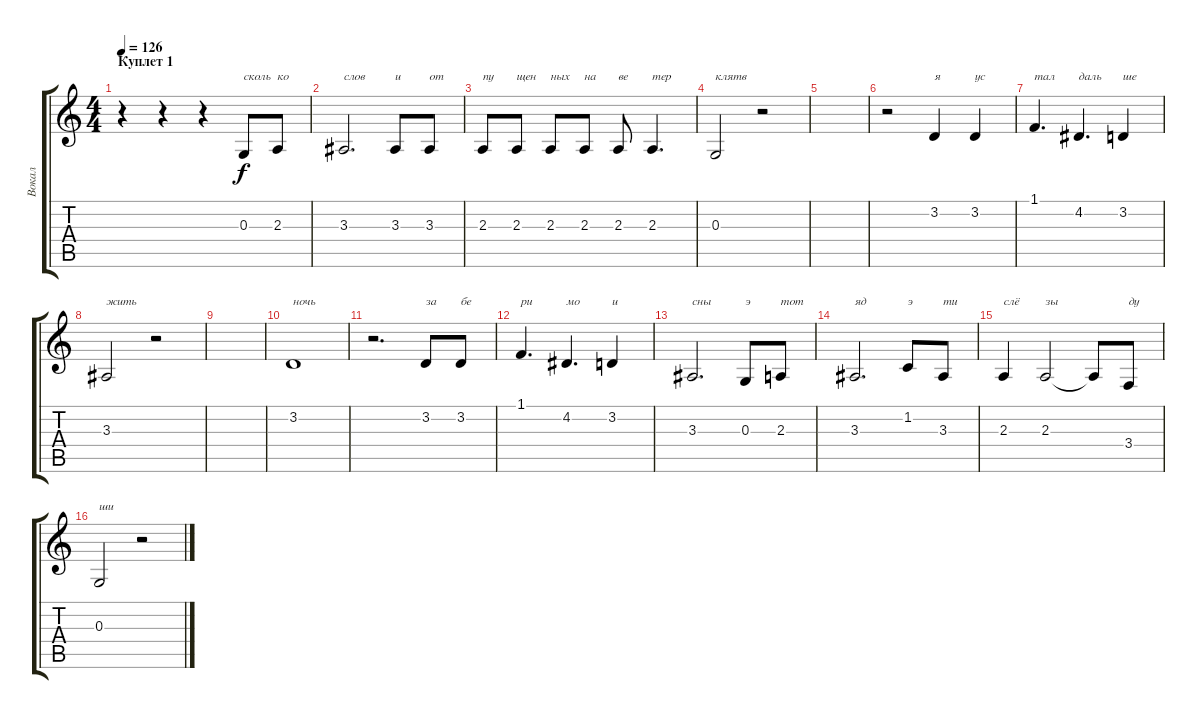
\track ("Вокал" "Вокал") {instrument bassoon}
\staff {score tabs}
\tuning (E4 B3 G3 D3 A2 E2) {hide}
\ts (4 4)
\section ("" "Куплет 1")
\tempo 126
\clef g2
\ks c
r.4{dy f} r.4 r.4 0.3.8{txt "сколь"} 2.3.8{txt "ко"} |
3.3.2{d txt "слов"} 3.3.8{txt "и"} 3.3.8{txt "от"} |
2.3.8{txt "пу"} 2.3.8{txt "щен"} 2.3.8{txt "ных"} 2.3.8{txt "на "} 2.3.8{txt "ве"} 2.3.4{d txt "тер"} |
0.3.2{txt "клятв"} r.2 |
|
r.2 3.2.4{txt "я"} 3.2.4{txt "ус"} |
1.1.4{d txt "тал"} 4.2.4{d txt "даль"} 3.2.4{txt "ше"} |
3.3.2{txt "жить"} r.2 |
|
3.2.1{txt "ночь"} |
r.2{d} 3.2.8{txt "за"} 3.2.8{txt "бе"} |
1.1.4{d txt "ри"} 4.2.4{d txt "мо"} 3.2.4{txt "и"} |
3.3.2{d txt "сны"} 0.3.8{txt "э"} 2.3.8{txt "тот"} |
3.3.2{d txt "яд"} 1.2.8{txt "э"} 3.3.8{txt "ти"} |
2.3.4{txt "слё"} 2.3.2{txt "зы"} 2.3{t}.8 3.4.8{txt "ду"} |
0.3.2{txt "ши"} r.2
